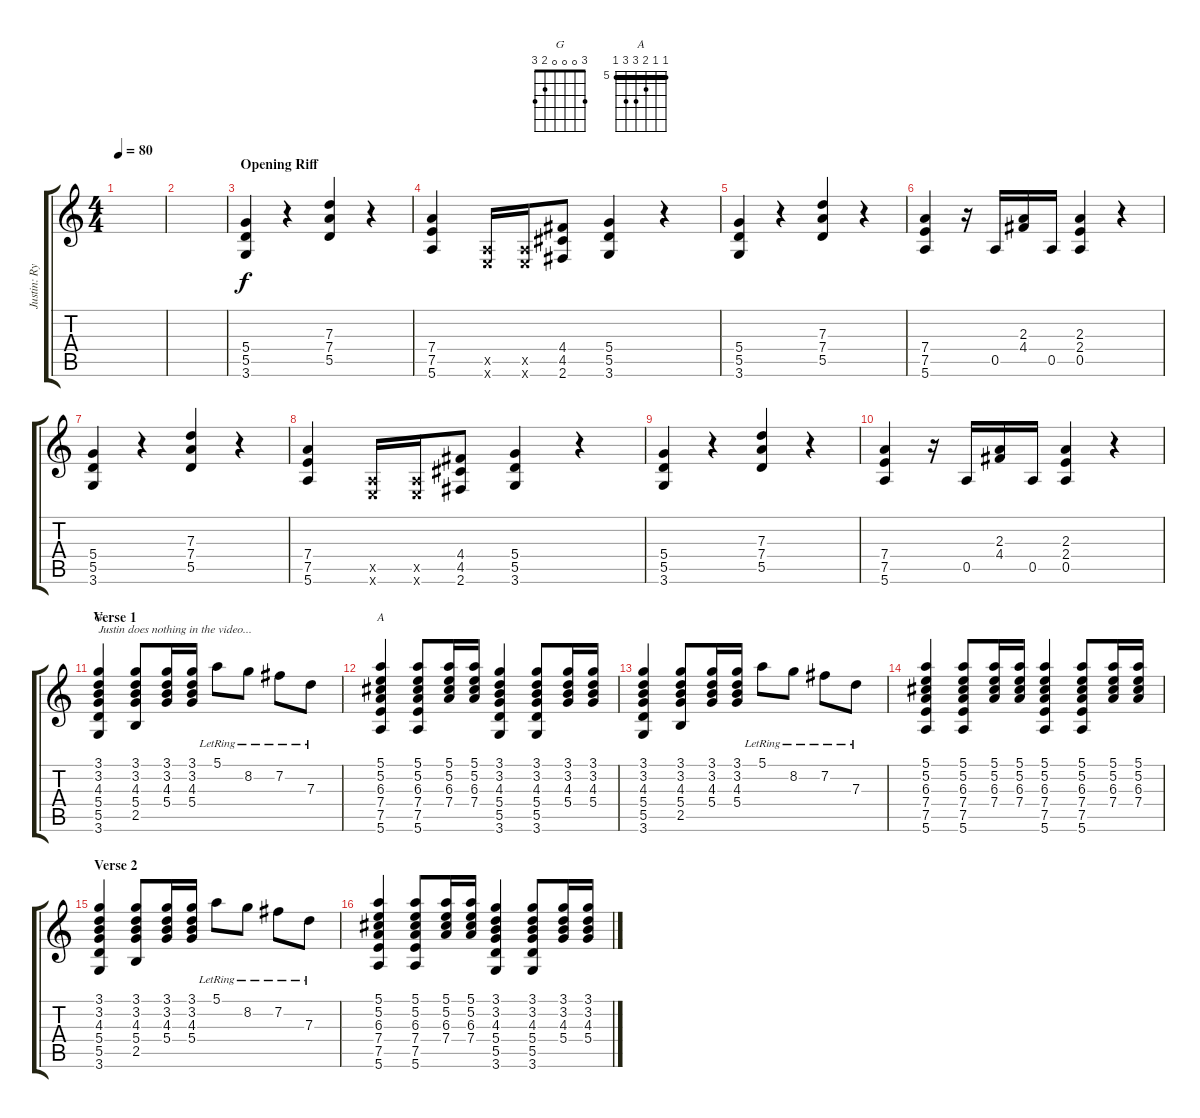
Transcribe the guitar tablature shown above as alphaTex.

\track ("Justin: Rythm, Solo" "Justin: Ry") {instrument distortionguitar}
\staff {score tabs}
\tuning (E4 B3 G3 D3 A2 E2) {hide}
\chord ("G" 3 0 0 0 2 3)
\chord ("A" 5 5 6 7 7 5) {firstfret 5 barre 5}
\ts (4 4)
\tempo 80
\clef g2
\ks c
|
|
\section ("" "Opening Riff")
(5.4 5.5 3.6).4{volume 13 balance 8 instrument distortionguitar} r.4 (7.3 7.4 5.5).4 r.4 |
(7.4 7.5 5.6).4 (0.5{x} 0.6{x}).16 (0.5{x} 0.6{x}).16 (4.4 4.5 2.6).8 (5.4 5.5 3.6).4 r.4 |
(5.4 5.5 3.6).4 r.4 (7.3 7.4 5.5).4 r.4 |
(7.4 7.5 5.6).4 r.16 0.5.16 (2.3 4.4).16 0.5.16 (2.3 2.4 0.5).4 r.4 |
(5.4 5.5 3.6).4 r.4 (7.3 7.4 5.5).4 r.4 |
(7.4 7.5 5.6).4 (0.5{x} 0.6{x}).16 (0.5{x} 0.6{x}).16 (4.4 4.5 2.6).8 (5.4 5.5 3.6).4 r.4 |
(5.4 5.5 3.6).4 r.4 (7.3 7.4 5.5).4 r.4 |
(7.4 7.5 5.6).4 r.16 0.5.16 (2.3 4.4).16 0.5.16 (2.3 2.4 0.5).4 r.4 |
\section ("" "Verse 1")
(3.1 3.2 4.3 5.4 5.5 3.6).4{ch "G" txt "Justin does nothing in the video..." volume 10 balance 8 instrument acousticguitarsteel} (3.1 3.2 4.3 5.4 2.5).8 (3.1 3.2 4.3 5.4).16 (3.1 3.2 4.3 5.4).16 5.1{lr}.8 8.2{lr}.8 7.2{lr}.8 7.3{lr}.8 |
(5.1 5.2 6.3 7.4 7.5 5.6).4{ch "A"} (5.1 5.2 6.3 7.4 7.5 5.6).8 (5.1 5.2 6.3 7.4).16 (5.1 5.2 6.3 7.4).16 (3.1 3.2 4.3 5.4 5.5 3.6).4 (3.1 3.2 4.3 5.4 5.5 3.6).8 (3.1 3.2 4.3 5.4).16 (3.1 3.2 4.3 5.4).16 |
(3.1 3.2 4.3 5.4 5.5 3.6).4{volume 10 balance 8 instrument acousticguitarsteel} (3.1 3.2 4.3 5.4 2.5).8 (3.1 3.2 4.3 5.4).16 (3.1 3.2 4.3 5.4).16 5.1{lr}.8 8.2{lr}.8 7.2{lr}.8 7.3{lr}.8 |
(5.1 5.2 6.3 7.4 7.5 5.6).4 (5.1 5.2 6.3 7.4 7.5 5.6).8 (5.1 5.2 6.3 7.4).16 (5.1 5.2 6.3 7.4).16 (5.1 5.2 6.3 7.4 7.5 5.6).4 (5.1 5.2 6.3 7.4 7.5 5.6).8 (5.1 5.2 6.3 7.4).16 (5.1 5.2 6.3 7.4).16 |
\section ("" "Verse 2")
(3.1 3.2 4.3 5.4 5.5 3.6).4{volume 10 balance 8 instrument acousticguitarsteel} (3.1 3.2 4.3 5.4 2.5).8 (3.1 3.2 4.3 5.4).16 (3.1 3.2 4.3 5.4).16 5.1{lr}.8 8.2{lr}.8 7.2{lr}.8 7.3{lr}.8 |
(5.1 5.2 6.3 7.4 7.5 5.6).4 (5.1 5.2 6.3 7.4 7.5 5.6).8 (5.1 5.2 6.3 7.4).16 (5.1 5.2 6.3 7.4).16 (3.1 3.2 4.3 5.4 5.5 3.6).4 (3.1 3.2 4.3 5.4 5.5 3.6).8 (3.1 3.2 4.3 5.4).16 (3.1 3.2 4.3 5.4).16
